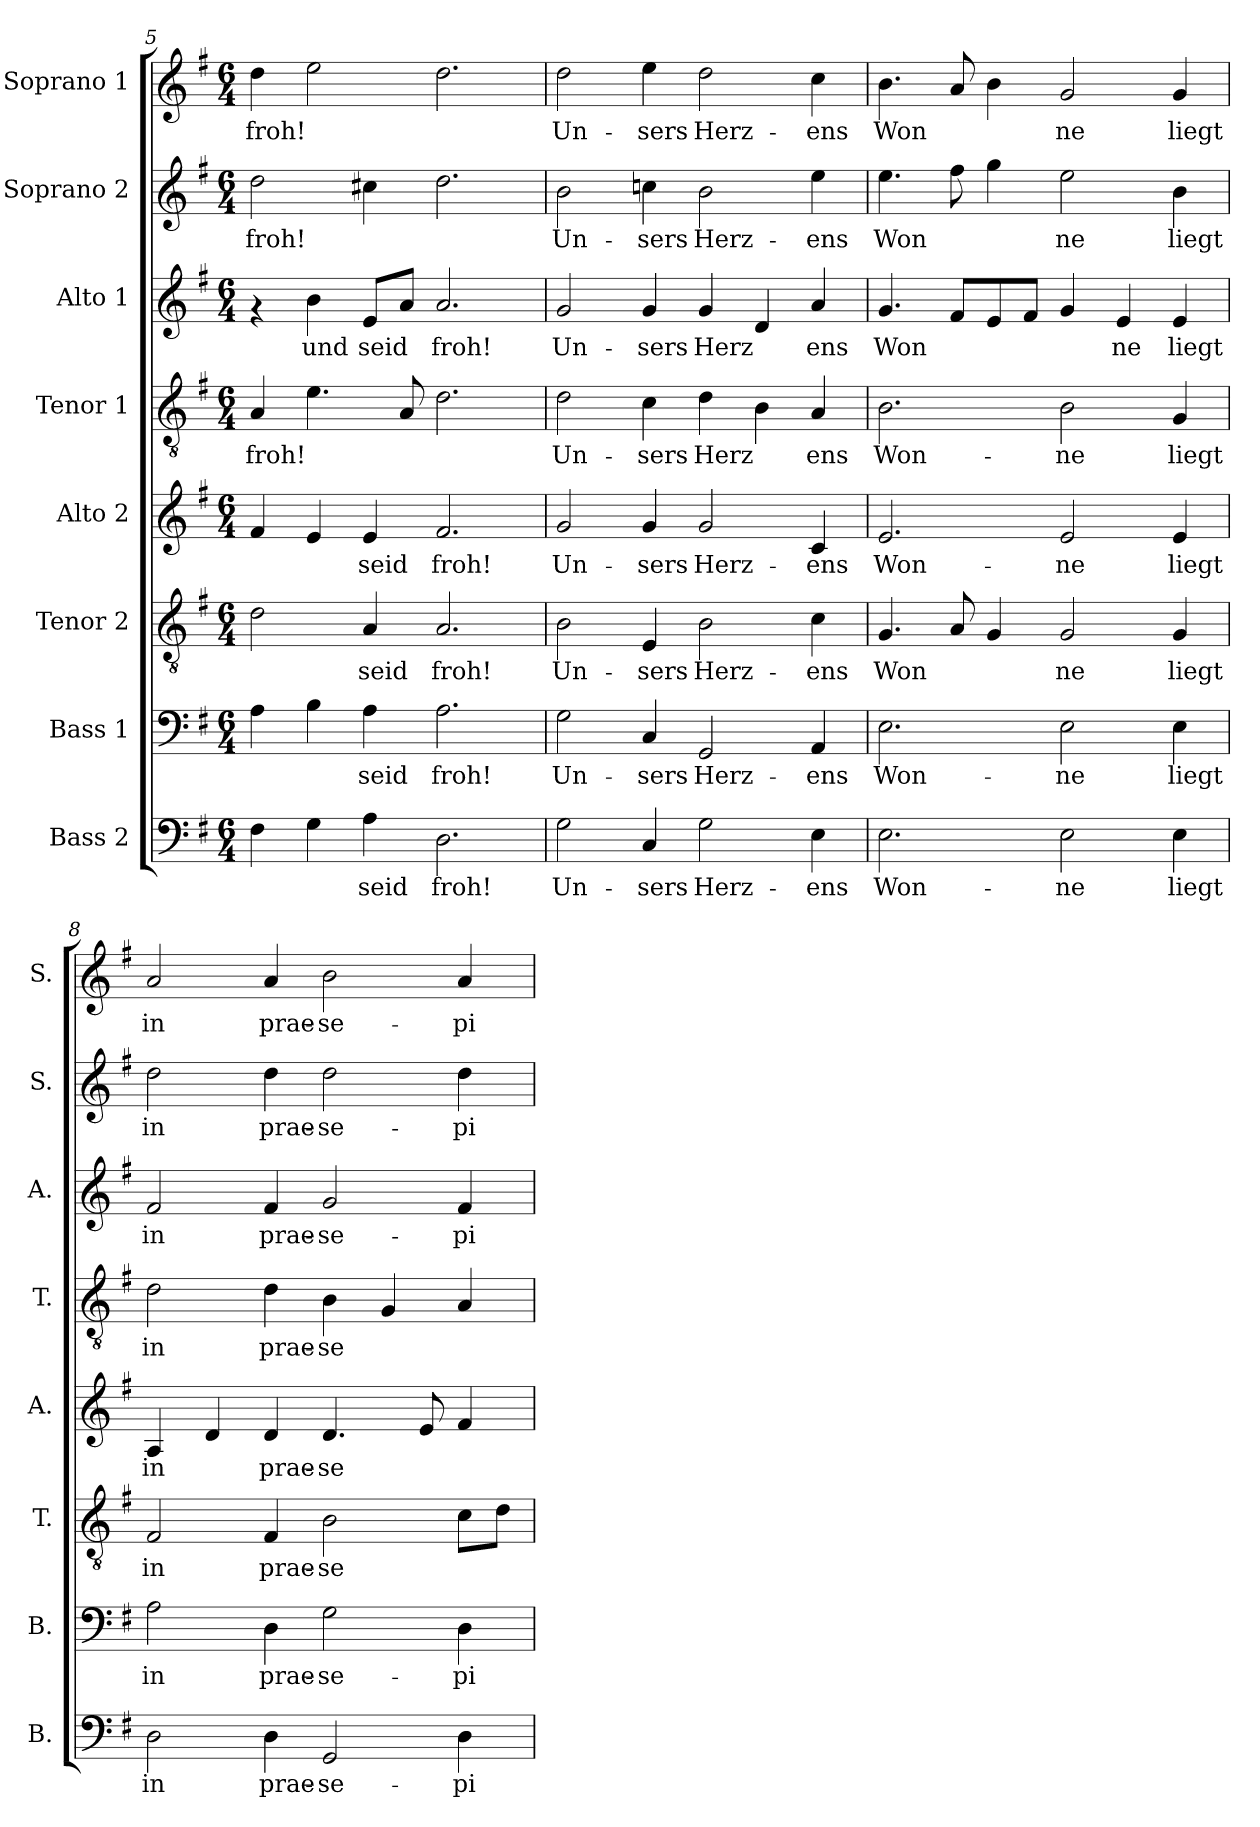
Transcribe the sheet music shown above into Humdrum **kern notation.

**kern	**text	**kern	**text	**kern	**text	**kern	**text	**kern	**text	**kern	**text	**kern	**text	**kern	**text
*part8	*part8	*part7	*part7	*part6	*part6	*part5	*part5	*part4	*part4	*part3	*part3	*part2	*part2	*part1	*part1
*staff8	*staff8	*staff7	*staff7	*staff6	*staff6	*staff5	*staff5	*staff4	*staff4	*staff3	*staff3	*staff2	*staff2	*staff1	*staff1
*I"Bass 2	*	*I"Bass 1	*	*I"Tenor 2	*	*I"Alto 2	*	*I"Tenor 1	*	*I"Alto 1	*	*I"Soprano 2	*	*I"Soprano 1	*
*I'B.	*	*I'B.	*	*I'T.	*	*I'A.	*	*I'T.	*	*I'A.	*	*I'S.	*	*I'S.	*
*clefF4	*	*clefF4	*	*clefGv2	*	*clefG2	*	*clefGv2	*	*clefG2	*	*clefG2	*	*clefG2	*
*k[f#]	*	*k[f#]	*	*k[f#]	*	*k[f#]	*	*k[f#]	*	*k[f#]	*	*k[f#]	*	*k[f#]	*
*G:	*	*G:	*	*G:	*	*G:	*	*G:	*	*G:	*	*G:	*	*G:	*
*M6/4	*	*M6/4	*	*M6/4	*	*M6/4	*	*M6/4	*	*M6/4	*	*M6/4	*	*M6/4	*
=5	=5	=5	=5	=5	=5	=5	=5	=5	=5	=5	=5	=5	=5	=5	=5
!	!LO:LY:b:cj	!	!LO:LY:b:cj	!	!LO:LY:b:cj	!	!LO:LY:b:cj	!	!LO:LY:b:cj	!	!	!	!LO:LY:b:cj	!	!LO:LY:b:cj
4F#\	.	4A\	.	2d\	.	4f#/	.	4A/	froh!	4rf	.	2dd\	froh!	4dd\	froh!
!	!LO:LY:b:cj	!	!LO:LY:b:cj	!	!	!	!LO:LY:b:cj	!	!LO:LY:b:cj	!	!LO:LY:b:cj	!	!	!	!LO:LY:b:cj
4G\	.	4B\	.	.	.	4e/	.	4.e\	.	4b\	und	.	.	2ee\	.
!	!LO:LY:b:cj	!	!LO:LY:b:cj	!	!LO:LY:b:cj	!	!LO:LY:b:cj	!	!	!	!LO:LY:b:cj	!	!LO:LY:b:cj	!	!
4A\	seid	4A\	seid	4A/	seid	4e/	seid	.	.	8e/L	seid	4cc#X\	.	.	.
!	!	!	!	!	!	!	!	!	!LO:LY:b:cj	!	!LO:LY:b:cj	!	!	!	!
.	.	.	.	.	.	.	.	8A/	.	8a/J	.	.	.	.	.
!	!LO:LY:b:cj	!	!LO:LY:b:cj	!	!LO:LY:b:cj	!	!LO:LY:b:cj	!	!LO:LY:b:cj	!	!LO:LY:b:cj	!	!LO:LY:b:cj	!	!LO:LY:b:cj
2.D\	froh!	2.A\	froh!	2.A/	froh!	2.f#/	froh!	2.d\	.	2.a/	froh!	2.dd\	.	2.dd\	.
!!LO:PB:g=z
=6	=6	=6	=6	=6	=6	=6	=6	=6	=6	=6	=6	=6	=6	=6	=6
!	!LO:LY:b:cj	!	!LO:LY:b:cj	!	!LO:LY:b:cj	!	!LO:LY:b:cj	!	!LO:LY:b:cj	!	!LO:LY:b:cj	!	!LO:LY:b:cj	!	!LO:LY:b:cj
2G\	Un-	2G\	Un-	2B\	Un-	2g/	Un-	2d\	Un-	2g/	Un-	2b\	Un-	2dd\	Un-
!	!LO:LY:b:cj	!	!LO:LY:b:cj	!	!LO:LY:b:cj	!	!LO:LY:b:cj	!	!LO:LY:b:cj	!	!LO:LY:b:cj	!	!LO:LY:b:cj	!	!LO:LY:b:cj
4C/	-sers	4C/	-sers	4E/	-sers	4g/	-sers	4c\	-sers	4g/	-sers	4ccn\	-sers	4ee\	-sers
!	!LO:LY:b:cj	!	!LO:LY:b:cj	!	!LO:LY:b:cj	!	!LO:LY:b:cj	!	!LO:LY:b:cj	!	!LO:LY:b:cj	!	!LO:LY:b:cj	!	!LO:LY:b:cj
2G\	Herz-	2GG/	Herz-	2B\	Herz-	2g/	Herz-	4d\	Herz-	4g/	Herz-	2b\	Herz-	2dd\	Herz-
!	!	!	!	!	!	!	!	!	!LO:LY:b:cj	!	!LO:LY:b:cj	!	!	!	!
.	.	.	.	.	.	.	.	4B\	--	4d/	--	.	.	.	.
!	!LO:LY:b:cj	!	!LO:LY:b:cj	!	!LO:LY:b:cj	!	!LO:LY:b:cj	!	!LO:LY:b:cj	!	!LO:LY:b:cj	!	!LO:LY:b:cj	!	!LO:LY:b:cj
4E\	-ens	4AA/	-ens	4c\	-ens	4c/	-ens	4A/	-ens	4a/	-ens	4ee\	-ens	4cc\	-ens
=7	=7	=7	=7	=7	=7	=7	=7	=7	=7	=7	=7	=7	=7	=7	=7
!	!LO:LY:b:cj	!	!LO:LY:b:cj	!	!LO:LY:b:cj	!	!LO:LY:b:cj	!	!LO:LY:b:cj	!	!LO:LY:b:cj	!	!LO:LY:b:cj	!	!LO:LY:b:cj
2.E\	Won-	2.E\	Won-	4.G/	Won-	2.e/	Won-	2.B\	Won-	4.g/	Won-	4.ee\	Won-	4.b\	Won-
!	!	!	!	!	!LO:LY:b:cj	!	!	!	!	!	!LO:LY:b:cj	!	!LO:LY:b:cj	!	!LO:LY:b:cj
.	.	.	.	8A/	--	.	.	.	.	8f#/L	--	8ff#\	--	8a/	--
!	!	!	!	!	!LO:LY:b:cj	!	!	!	!	!	!LO:LY:b:cj	!	!LO:LY:b:cj	!	!LO:LY:b:cj
.	.	.	.	4G/	--	.	.	.	.	8e/	--	4gg\	--	4b\	--
!	!	!	!	!	!	!	!	!	!	!	!LO:LY:b:cj	!	!	!	!
.	.	.	.	.	.	.	.	.	.	8f#/J	--	.	.	.	.
!	!LO:LY:b:cj	!	!LO:LY:b:cj	!	!LO:LY:b:cj	!	!LO:LY:b:cj	!	!LO:LY:b:cj	!	!LO:LY:b:cj	!	!LO:LY:b:cj	!	!LO:LY:b:cj
2E\	-ne	2E\	-ne	2G/	-ne	2e/	-ne	2B\	-ne	4g/	--	2ee\	-ne	2g/	-ne
!	!	!	!	!	!	!	!	!	!	!	!LO:LY:b:cj	!	!	!	!
.	.	.	.	.	.	.	.	.	.	4e/	-ne	.	.	.	.
!	!LO:LY:b:cj	!	!LO:LY:b:cj	!	!LO:LY:b:cj	!	!LO:LY:b:cj	!	!LO:LY:b:cj	!	!LO:LY:b:cj	!	!LO:LY:b:cj	!	!LO:LY:b:cj
4E\	liegt	4E\	liegt	4G/	liegt	4e/	liegt	4G/	liegt	4e/	liegt	4b\	liegt	4g/	liegt
=8	=8	=8	=8	=8	=8	=8	=8	=8	=8	=8	=8	=8	=8	=8	=8
!	!LO:LY:b:cj	!	!LO:LY:b:cj	!	!LO:LY:b:cj	!	!LO:LY:b:cj	!	!LO:LY:b:cj	!	!LO:LY:b:cj	!	!LO:LY:b:cj	!	!LO:LY:b:cj
2D\	in	2A\	in	2F#/	in	4A/	in	2d\	in	2f#/	in	2dd\	in	2a/	in
!	!	!	!	!	!	!	!LO:LY:b:cj	!	!	!	!	!	!	!	!
.	.	.	.	.	.	4d/	.	.	.	.	.	.	.	.	.
!	!LO:LY:b:cj	!	!LO:LY:b:cj	!	!LO:LY:b:cj	!	!LO:LY:b:cj	!	!LO:LY:b:cj	!	!LO:LY:b:cj	!	!LO:LY:b:cj	!	!LO:LY:b:cj
4D\	prae-	4D\	prae-	4F#/	prae-	4d/	prae-	4d\	prae-	4f#/	prae-	4dd\	prae-	4a/	prae-
!	!LO:LY:b:cj	!	!LO:LY:b:cj	!	!LO:LY:b:cj	!	!LO:LY:b:cj	!	!LO:LY:b:cj	!	!LO:LY:b:cj	!	!LO:LY:b:cj	!	!LO:LY:b:cj
2GG/	-se-	2G\	-se-	2B\	-se-	4.d/	-se-	4B\	-se-	2g/	-se-	2dd\	-se-	2b\	-se-
!	!	!	!	!	!	!	!	!	!LO:LY:b:cj	!	!	!	!	!	!
.	.	.	.	.	.	.	.	4G/	--	.	.	.	.	.	.
!	!	!	!	!	!	!	!LO:LY:b:cj	!	!	!	!	!	!	!	!
.	.	.	.	.	.	8e/	--	.	.	.	.	.	.	.	.
!	!LO:LY:b:cj	!	!LO:LY:b:cj	!	!LO:LY:b:cj	!	!LO:LY:b:cj	!	!LO:LY:b:cj	!	!LO:LY:b:cj	!	!LO:LY:b:cj	!	!LO:LY:b:cj
4D\	-pi-	4D\	-pi-	8c\L	--	4f#/	--	4A/	--	4f#/	-pi-	4dd\	-pi-	4a/	-pi-
!	!	!	!	!	!LO:LY:b:cj	!	!	!	!	!	!	!	!	!	!
.	.	.	.	8d\J	--	.	.	.	.	.	.	.	.	.	.
=	=	=	=	=	=	=	=	=	=	=	=	=	=	=	=
*-	*-	*-	*-	*-	*-	*-	*-	*-	*-	*-	*-	*-	*-	*-	*-
